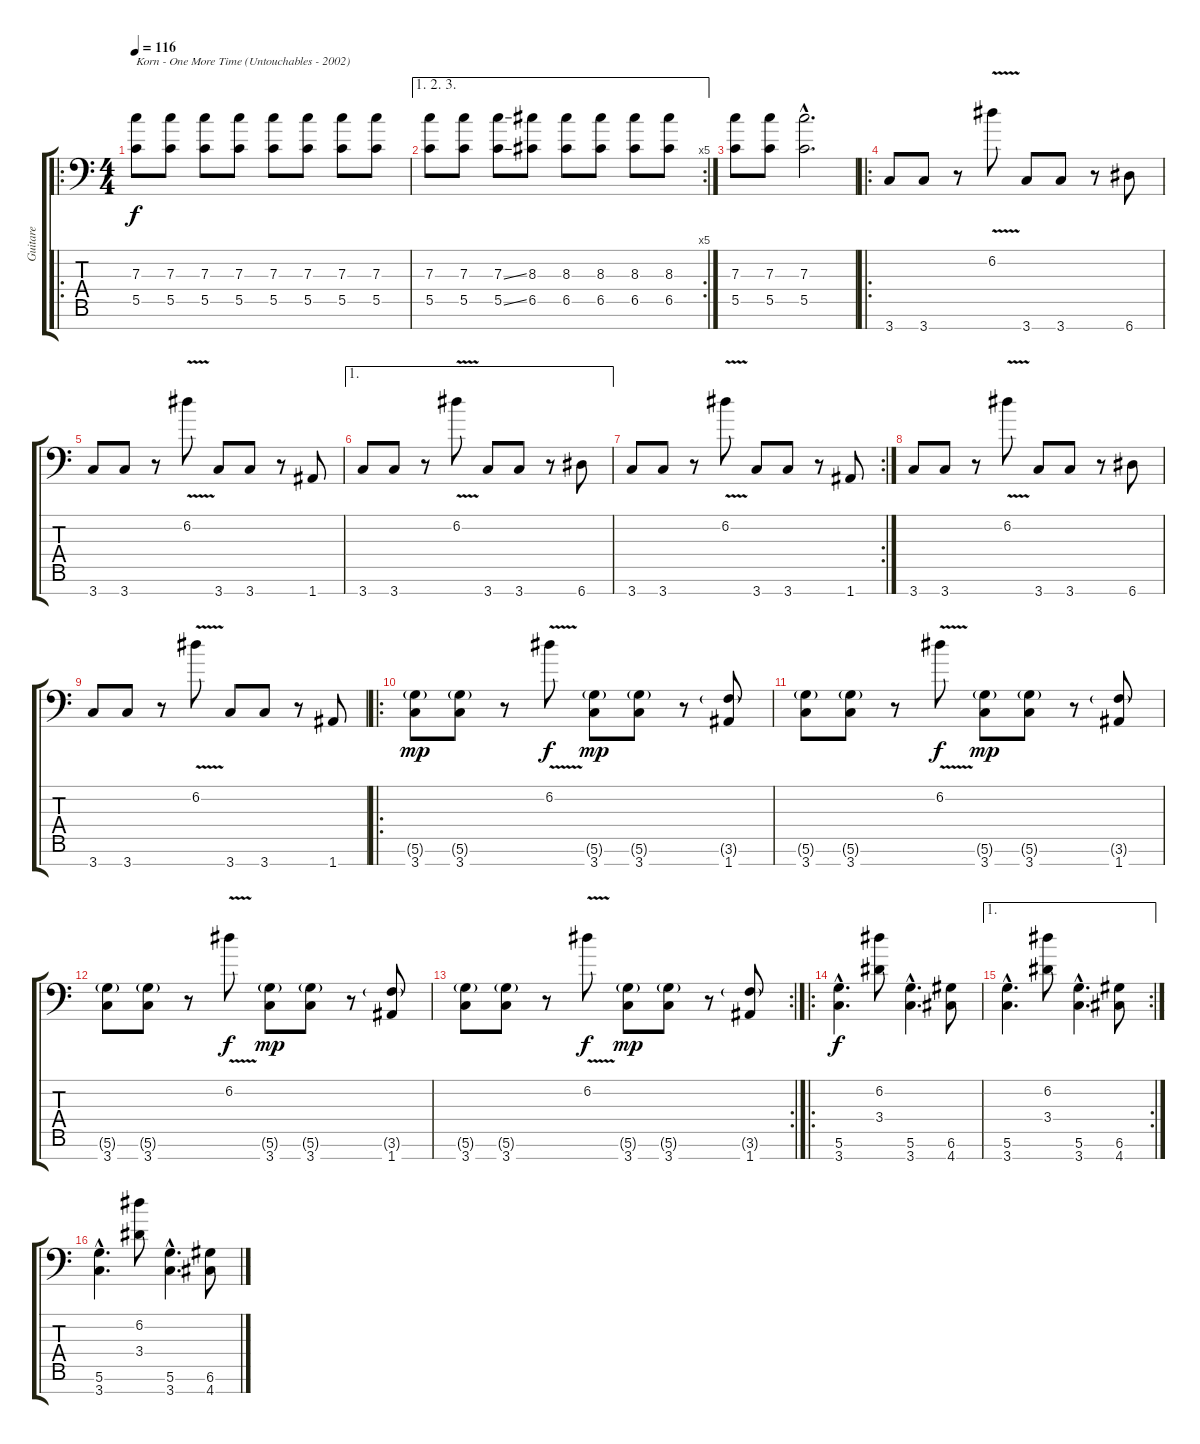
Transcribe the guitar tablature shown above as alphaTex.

\track ("Guitare" "Guitare") {instrument distortionguitar}
\staff {score tabs}
\tuning (D4 A3 F3 C3 G2 D2 A1) {hide}
\ro
\ts (4 4)
\tempo 116
\clef f4
\ks c
(7.3 5.5).8{txt "Korn - One More Time (Untouchables - 2002)" dy f volume 13 instrument distortionguitar} (7.3 5.5).8 (7.3 5.5).8 (7.3 5.5).8 (7.3 5.5).8 (7.3 5.5).8 (7.3 5.5).8 (7.3 5.5).8 |
\ae (1 2 3)
\rc 5
(7.3 5.5).8 (7.3 5.5).8 (7.3{ss} 5.5{ss}).8 (8.3 6.5).8 (8.3 6.5).8 (8.3 6.5).8 (8.3 6.5).8 (8.3 6.5).8 |
(7.3 5.5).8 (7.3 5.5).8 (7.3{hac} 5.5{hac}).2{d} |
\ro
3.7.8{volume 10 balance 13} 3.7.8 r.8 6.2{v}.8 3.7.8 3.7.8 r.8 6.7.8 |
3.7.8 3.7.8 r.8 6.2{v}.8 3.7.8 3.7.8 r.8 1.7.8 |
\ae 1
3.7.8{volume 10 balance 13} 3.7.8 r.8 6.2{v}.8 3.7.8 3.7.8 r.8 6.7.8 |
\rc 2
3.7.8 3.7.8 r.8 6.2{v}.8 3.7.8 3.7.8 r.8 1.7.8 |
3.7.8{volume 10 balance 13} 3.7.8 r.8 6.2{v}.8 3.7.8 3.7.8 r.8 6.7.8 |
3.7.8 3.7.8 r.8 6.2{v}.8 3.7.8 3.7.8 r.8 1.7.8 |
\ro
(5.6{g} 3.7).8{dy mp volume 16 balance 8} (5.6{g} 3.7).8 r.8 6.2{v}.8{dy f} (5.6{g} 3.7).8{dy mp} (5.6{g} 3.7).8 r.8 (3.6{g} 1.7).8 |
(5.6{g} 3.7).8{volume 16 balance 8} (5.6{g} 3.7).8 r.8 6.2{v}.8{dy f} (5.6{g} 3.7).8{dy mp} (5.6{g} 3.7).8 r.8 (3.6{g} 1.7).8 |
(5.6{g} 3.7).8{volume 16 balance 8} (5.6{g} 3.7).8 r.8 6.2{v}.8{dy f} (5.6{g} 3.7).8{dy mp} (5.6{g} 3.7).8 r.8 (3.6{g} 1.7).8 |
\rc 2
(5.6{g} 3.7).8{volume 16 balance 8} (5.6{g} 3.7).8 r.8 6.2{v}.8{dy f} (5.6{g} 3.7).8{dy mp} (5.6{g} 3.7).8 r.8 (3.6{g} 1.7).8 |
\ro
(5.6{hac} 3.7{hac}).4{d dy f} (6.2 3.4).8 (5.6{hac} 3.7{hac}).4{d} (6.6 4.7).8 |
\ae 1
\rc 2
(5.6{hac} 3.7{hac}).4{d} (6.2 3.4).8 (5.6{hac} 3.7{hac}).4{d} (6.6 4.7).8 |
(5.6{hac} 3.7{hac}).4{d} (6.2 3.4).8 (5.6{hac} 3.7{hac}).4{d} (6.6 4.7).8
